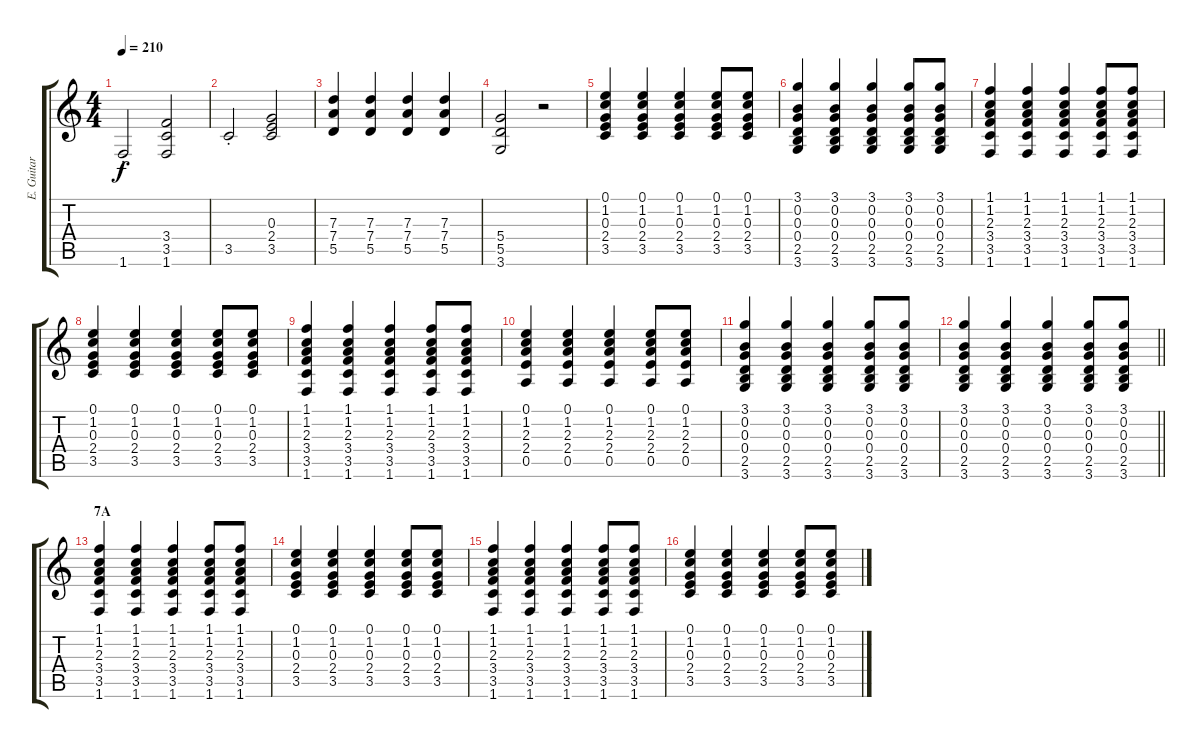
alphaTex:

\track ("E. Guitar II" "E. Guitar ") {instrument overdrivenguitar}
\staff {score tabs}
\tuning (E4 B3 G3 D3 A2 E2) {hide}
\ts (4 4)
\tempo 210
\clef g2
\ks c
1.6{st}.2{dy f} (3.4 3.5 1.6).2 |
3.5{st}.2 (0.3 2.4 3.5).2 |
(7.3 7.4 5.5).4 (7.3 7.4 5.5).4 (7.3 7.4 5.5).4 (7.3 7.4 5.5).4 |
(5.4 5.5 3.6).2 r.2 |
(0.1 1.2 0.3 2.4 3.5).4 (0.1 1.2 0.3 2.4 3.5).4 (0.1 1.2 0.3 2.4 3.5).4 (0.1 1.2 0.3 2.4 3.5).8 (0.1 1.2 0.3 2.4 3.5).8 |
(3.1 0.2 0.3 0.4 2.5 3.6).4 (3.1 0.2 0.3 0.4 2.5 3.6).4 (3.1 0.2 0.3 0.4 2.5 3.6).4 (3.1 0.2 0.3 0.4 2.5 3.6).8 (3.1 0.2 0.3 0.4 2.5 3.6).8 |
(1.1 1.2 2.3 3.4 3.5 1.6).4 (1.1 1.2 2.3 3.4 3.5 1.6).4 (1.1 1.2 2.3 3.4 3.5 1.6).4 (1.1 1.2 2.3 3.4 3.5 1.6).8 (1.1 1.2 2.3 3.4 3.5 1.6).8 |
(0.1 1.2 0.3 2.4 3.5).4 (0.1 1.2 0.3 2.4 3.5).4 (0.1 1.2 0.3 2.4 3.5).4 (0.1 1.2 0.3 2.4 3.5).8 (0.1 1.2 0.3 2.4 3.5).8 |
(1.1 1.2 2.3 3.4 3.5 1.6).4 (1.1 1.2 2.3 3.4 3.5 1.6).4 (1.1 1.2 2.3 3.4 3.5 1.6).4 (1.1 1.2 2.3 3.4 3.5 1.6).8 (1.1 1.2 2.3 3.4 3.5 1.6).8 |
(0.1 1.2 2.3 2.4 0.5).4 (0.1 1.2 2.3 2.4 0.5).4 (0.1 1.2 2.3 2.4 0.5).4 (0.1 1.2 2.3 2.4 0.5).8 (0.1 1.2 2.3 2.4 0.5).8 |
(3.1 0.2 0.3 0.4 2.5 3.6).4 (3.1 0.2 0.3 0.4 2.5 3.6).4 (3.1 0.2 0.3 0.4 2.5 3.6).4 (3.1 0.2 0.3 0.4 2.5 3.6).8 (3.1 0.2 0.3 0.4 2.5 3.6).8 |
\barLineRight lightlight
(3.1 0.2 0.3 0.4 2.5 3.6).4 (3.1 0.2 0.3 0.4 2.5 3.6).4 (3.1 0.2 0.3 0.4 2.5 3.6).4 (3.1 0.2 0.3 0.4 2.5 3.6).8 (3.1 0.2 0.3 0.4 2.5 3.6).8 |
\section ("" "7A")
(1.1 1.2 2.3 3.4 3.5 1.6).4 (1.1 1.2 2.3 3.4 3.5 1.6).4 (1.1 1.2 2.3 3.4 3.5 1.6).4 (1.1 1.2 2.3 3.4 3.5 1.6).8 (1.1 1.2 2.3 3.4 3.5 1.6).8 |
(0.1 1.2 0.3 2.4 3.5).4 (0.1 1.2 0.3 2.4 3.5).4 (0.1 1.2 0.3 2.4 3.5).4 (0.1 1.2 0.3 2.4 3.5).8 (0.1 1.2 0.3 2.4 3.5).8 |
(1.1 1.2 2.3 3.4 3.5 1.6).4 (1.1 1.2 2.3 3.4 3.5 1.6).4 (1.1 1.2 2.3 3.4 3.5 1.6).4 (1.1 1.2 2.3 3.4 3.5 1.6).8 (1.1 1.2 2.3 3.4 3.5 1.6).8 |
(0.1 1.2 0.3 2.4 3.5).4 (0.1 1.2 0.3 2.4 3.5).4 (0.1 1.2 0.3 2.4 3.5).4 (0.1 1.2 0.3 2.4 3.5).8 (0.1 1.2 0.3 2.4 3.5).8
